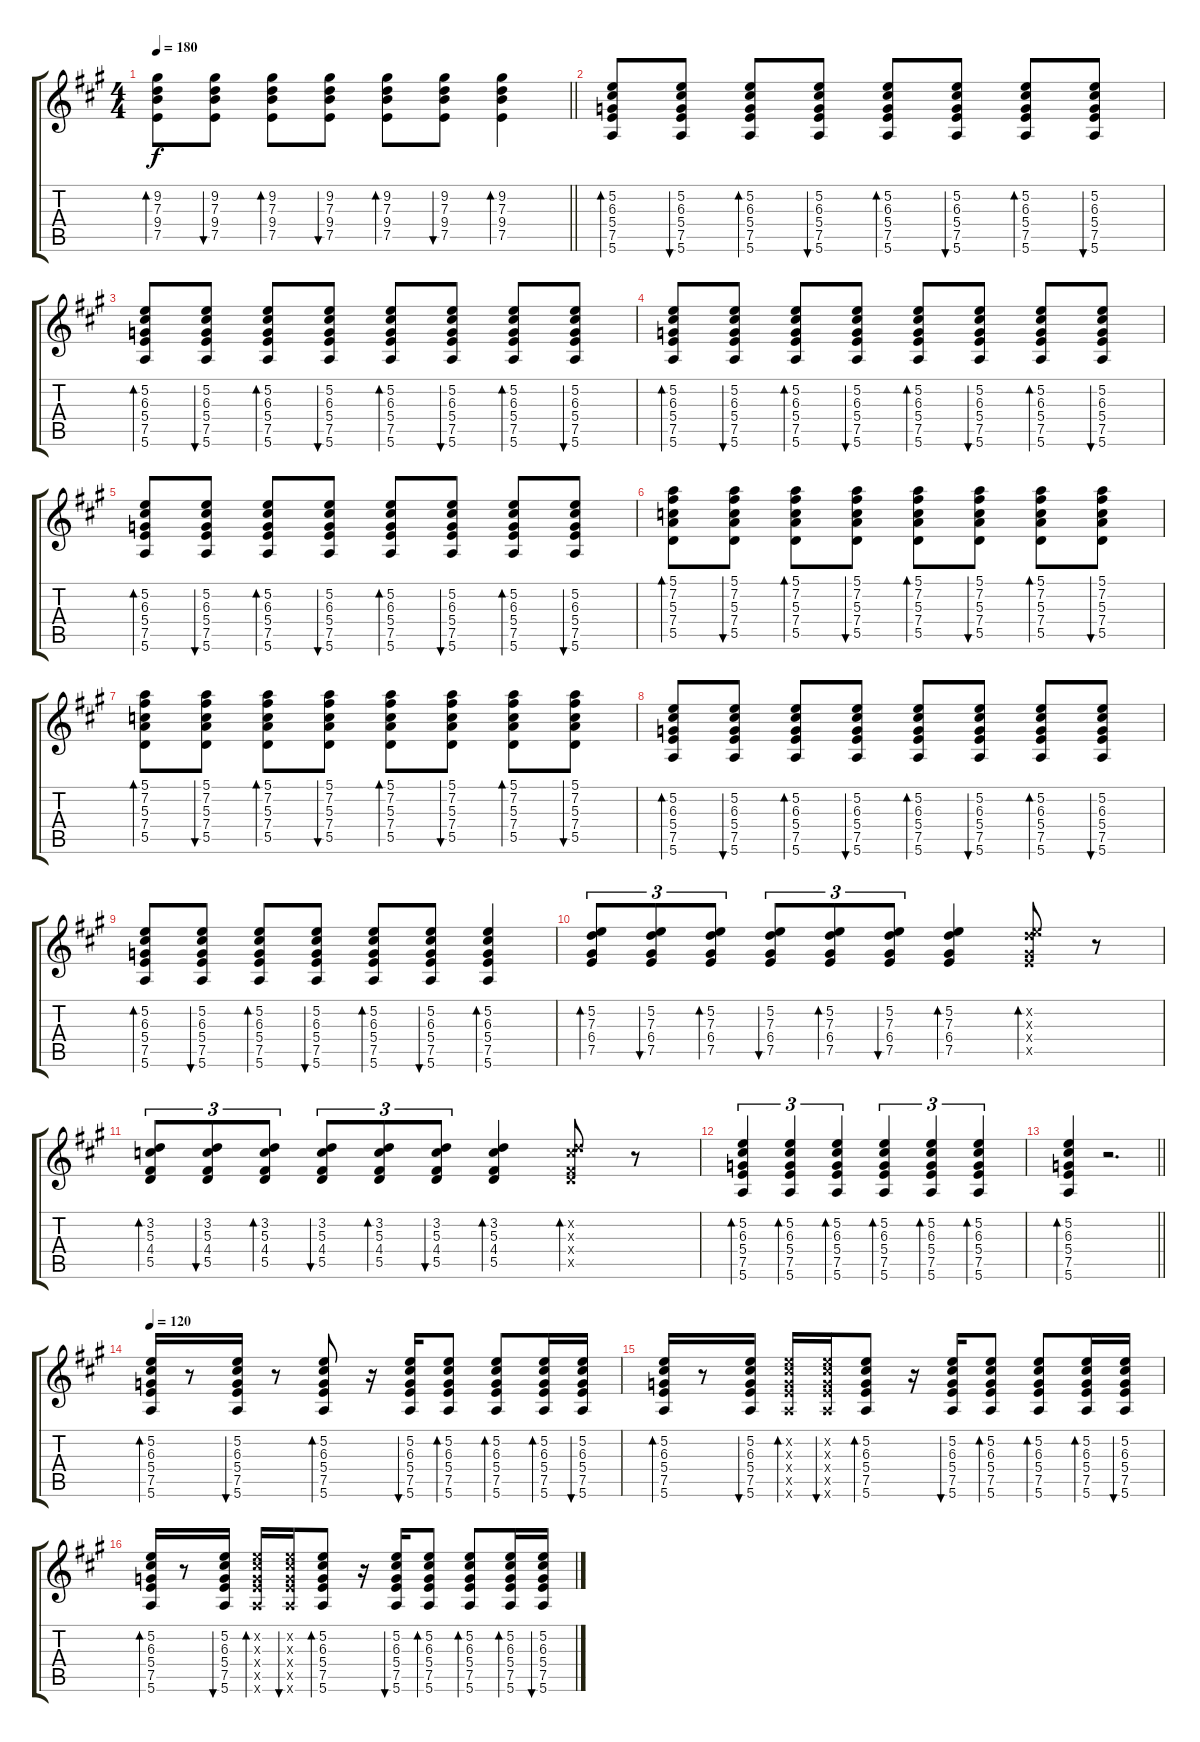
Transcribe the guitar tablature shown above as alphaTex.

\track "" {instrument acousticguitarsteel}
\staff {score tabs}
\tuning (E4 B3 G3 D3 A2 E2) {hide}
\ts (4 4)
\tempo 180
\clef g2
\barLineRight lightlight
\ks a
(9.2 7.3 9.4 7.5).8{bd 30 dy f} (9.2 7.3 9.4 7.5).8{bu 30} (9.2 7.3 9.4 7.5).8{bd 30} (9.2 7.3 9.4 7.5).8{bu 30} (9.2 7.3 9.4 7.5).8{bd 30} (9.2 7.3 9.4 7.5).8{bu 30} (9.2 7.3 9.4 7.5).4{bd 30} |
(5.2 6.3 5.4 7.5 5.6).8{bd 30} (5.2 6.3 5.4 7.5 5.6).8{bu 30} (5.2 6.3 5.4 7.5 5.6).8{bd 30} (5.2 6.3 5.4 7.5 5.6).8{bu 30} (5.2 6.3 5.4 7.5 5.6).8{bd 30} (5.2 6.3 5.4 7.5 5.6).8{bu 30} (5.2 6.3 5.4 7.5 5.6).8{bd 30} (5.2 6.3 5.4 7.5 5.6).8{bu 30} |
(5.2 6.3 5.4 7.5 5.6).8{bd 30} (5.2 6.3 5.4 7.5 5.6).8{bu 30} (5.2 6.3 5.4 7.5 5.6).8{bd 30} (5.2 6.3 5.4 7.5 5.6).8{bu 30} (5.2 6.3 5.4 7.5 5.6).8{bd 30} (5.2 6.3 5.4 7.5 5.6).8{bu 30} (5.2 6.3 5.4 7.5 5.6).8{bd 30} (5.2 6.3 5.4 7.5 5.6).8{bu 30} |
(5.2 6.3 5.4 7.5 5.6).8{bd 30} (5.2 6.3 5.4 7.5 5.6).8{bu 30} (5.2 6.3 5.4 7.5 5.6).8{bd 30} (5.2 6.3 5.4 7.5 5.6).8{bu 30} (5.2 6.3 5.4 7.5 5.6).8{bd 30} (5.2 6.3 5.4 7.5 5.6).8{bu 30} (5.2 6.3 5.4 7.5 5.6).8{bd 30} (5.2 6.3 5.4 7.5 5.6).8{bu 30} |
(5.2 6.3 5.4 7.5 5.6).8{bd 30} (5.2 6.3 5.4 7.5 5.6).8{bu 30} (5.2 6.3 5.4 7.5 5.6).8{bd 30} (5.2 6.3 5.4 7.5 5.6).8{bu 30} (5.2 6.3 5.4 7.5 5.6).8{bd 30} (5.2 6.3 5.4 7.5 5.6).8{bu 30} (5.2 6.3 5.4 7.5 5.6).8{bd 30} (5.2 6.3 5.4 7.5 5.6).8{bu 30} |
(5.1 7.2 5.3 7.4 5.5).8{bd 30} (5.1 7.2 5.3 7.4 5.5).8{bu 30} (5.1 7.2 5.3 7.4 5.5).8{bd 30} (5.1 7.2 5.3 7.4 5.5).8{bu 30} (5.1 7.2 5.3 7.4 5.5).8{bd 30} (5.1 7.2 5.3 7.4 5.5).8{bu 30} (5.1 7.2 5.3 7.4 5.5).8{bd 30} (5.1 7.2 5.3 7.4 5.5).8{bu 30} |
(5.1 7.2 5.3 7.4 5.5).8{bd 30} (5.1 7.2 5.3 7.4 5.5).8{bu 30} (5.1 7.2 5.3 7.4 5.5).8{bd 30} (5.1 7.2 5.3 7.4 5.5).8{bu 30} (5.1 7.2 5.3 7.4 5.5).8{bd 30} (5.1 7.2 5.3 7.4 5.5).8{bu 30} (5.1 7.2 5.3 7.4 5.5).8{bd 30} (5.1 7.2 5.3 7.4 5.5).8{bu 30} |
(5.2 6.3 5.4 7.5 5.6).8{bd 30} (5.2 6.3 5.4 7.5 5.6).8{bu 30} (5.2 6.3 5.4 7.5 5.6).8{bd 30} (5.2 6.3 5.4 7.5 5.6).8{bu 30} (5.2 6.3 5.4 7.5 5.6).8{bd 30} (5.2 6.3 5.4 7.5 5.6).8{bu 30} (5.2 6.3 5.4 7.5 5.6).8{bd 30} (5.2 6.3 5.4 7.5 5.6).8{bu 30} |
(5.2 6.3 5.4 7.5 5.6).8{bd 30} (5.2 6.3 5.4 7.5 5.6).8{bu 30} (5.2 6.3 5.4 7.5 5.6).8{bd 30} (5.2 6.3 5.4 7.5 5.6).8{bu 30} (5.2 6.3 5.4 7.5 5.6).8{bd 30} (5.2 6.3 5.4 7.5 5.6).8{bu 30} (5.2 6.3 5.4 7.5 5.6).4{bd 30} |
(5.2 7.3 6.4 7.5).8{tu (3 2) bd 30} (5.2 7.3 6.4 7.5).8{tu (3 2) bu 30} (5.2 7.3 6.4 7.5).8{tu (3 2) bd 30} (5.2 7.3 6.4 7.5).8{tu (3 2) bu 30} (5.2 7.3 6.4 7.5).8{tu (3 2) bd 30} (5.2 7.3 6.4 7.5).8{tu (3 2) bu 30} (5.2 7.3 6.4 7.5).4{bd 30} (5.2{x} 7.3{x} 6.4{x} 7.5{x}).8{bd 30} r.8 |
(3.2 5.3 4.4 5.5).8{tu (3 2) bd 30} (3.2 5.3 4.4 5.5).8{tu (3 2) bu 30} (3.2 5.3 4.4 5.5).8{tu (3 2) bd 30} (3.2 5.3 4.4 5.5).8{tu (3 2) bu 30} (3.2 5.3 4.4 5.5).8{tu (3 2) bd 30} (3.2 5.3 4.4 5.5).8{tu (3 2) bu 30} (3.2 5.3 4.4 5.5).4{bd 30} (3.2{x} 5.3{x} 4.4{x} 5.5{x}).8{bd 30} r.8 |
(5.2 6.3 5.4 7.5 5.6).4{tu (3 2) bd 30} (5.2 6.3 5.4 7.5 5.6).4{tu (3 2) bd 30} (5.2 6.3 5.4 7.5 5.6).4{tu (3 2) bd 30} (5.2 6.3 5.4 7.5 5.6).4{tu (3 2) bd 30} (5.2 6.3 5.4 7.5 5.6).4{tu (3 2) bd 30} (5.2 6.3 5.4 7.5 5.6).4{tu (3 2) bd 30} |
\barLineRight lightlight
(5.2 6.3 5.4 7.5 5.6).4{bd 30} r.2{d} |
\tempo 120
(5.2 6.3 5.4 7.5 5.6).16{bd 30} r.8 (5.2 6.3 5.4 7.5 5.6).16{bu 30} r.8 (5.2 6.3 5.4 7.5 5.6).8{bd 30} r.16 (5.2 6.3 5.4 7.5 5.6).16{bu 30} (5.2 6.3 5.4 7.5 5.6).8{bd 30} (5.2 6.3 5.4 7.5 5.6).8{bd 30} (5.2 6.3 5.4 7.5 5.6).16{bd 30} (5.2 6.3 5.4 7.5 5.6).16{bu 30} |
(5.2 6.3 5.4 7.5 5.6).16{bd 30} r.8 (5.2 6.3 5.4 7.5 5.6).16{bu 30} (5.2{x} 6.3{x} 5.4{x} 7.5{x} 5.6{x}).16{bd 30} (5.2{x} 6.3{x} 5.4{x} 7.5{x} 5.6{x}).16{bu 30} (5.2 6.3 5.4 7.5 5.6).8{bd 30} r.16 (5.2 6.3 5.4 7.5 5.6).16{bu 30} (5.2 6.3 5.4 7.5 5.6).8{bd 30} (5.2 6.3 5.4 7.5 5.6).8{bd 30} (5.2 6.3 5.4 7.5 5.6).16{bd 30} (5.2 6.3 5.4 7.5 5.6).16{bu 30} |
(5.2 6.3 5.4 7.5 5.6).16{bd 30} r.8 (5.2 6.3 5.4 7.5 5.6).16{bu 30} (5.2{x} 6.3{x} 5.4{x} 7.5{x} 5.6{x}).16{bd 30} (5.2{x} 6.3{x} 5.4{x} 7.5{x} 5.6{x}).16{bu 30} (5.2 6.3 5.4 7.5 5.6).8{bd 30} r.16 (5.2 6.3 5.4 7.5 5.6).16{bu 30} (5.2 6.3 5.4 7.5 5.6).8{bd 30} (5.2 6.3 5.4 7.5 5.6).8{bd 30} (5.2 6.3 5.4 7.5 5.6).16{bd 30} (5.2 6.3 5.4 7.5 5.6).16{bu 30}
